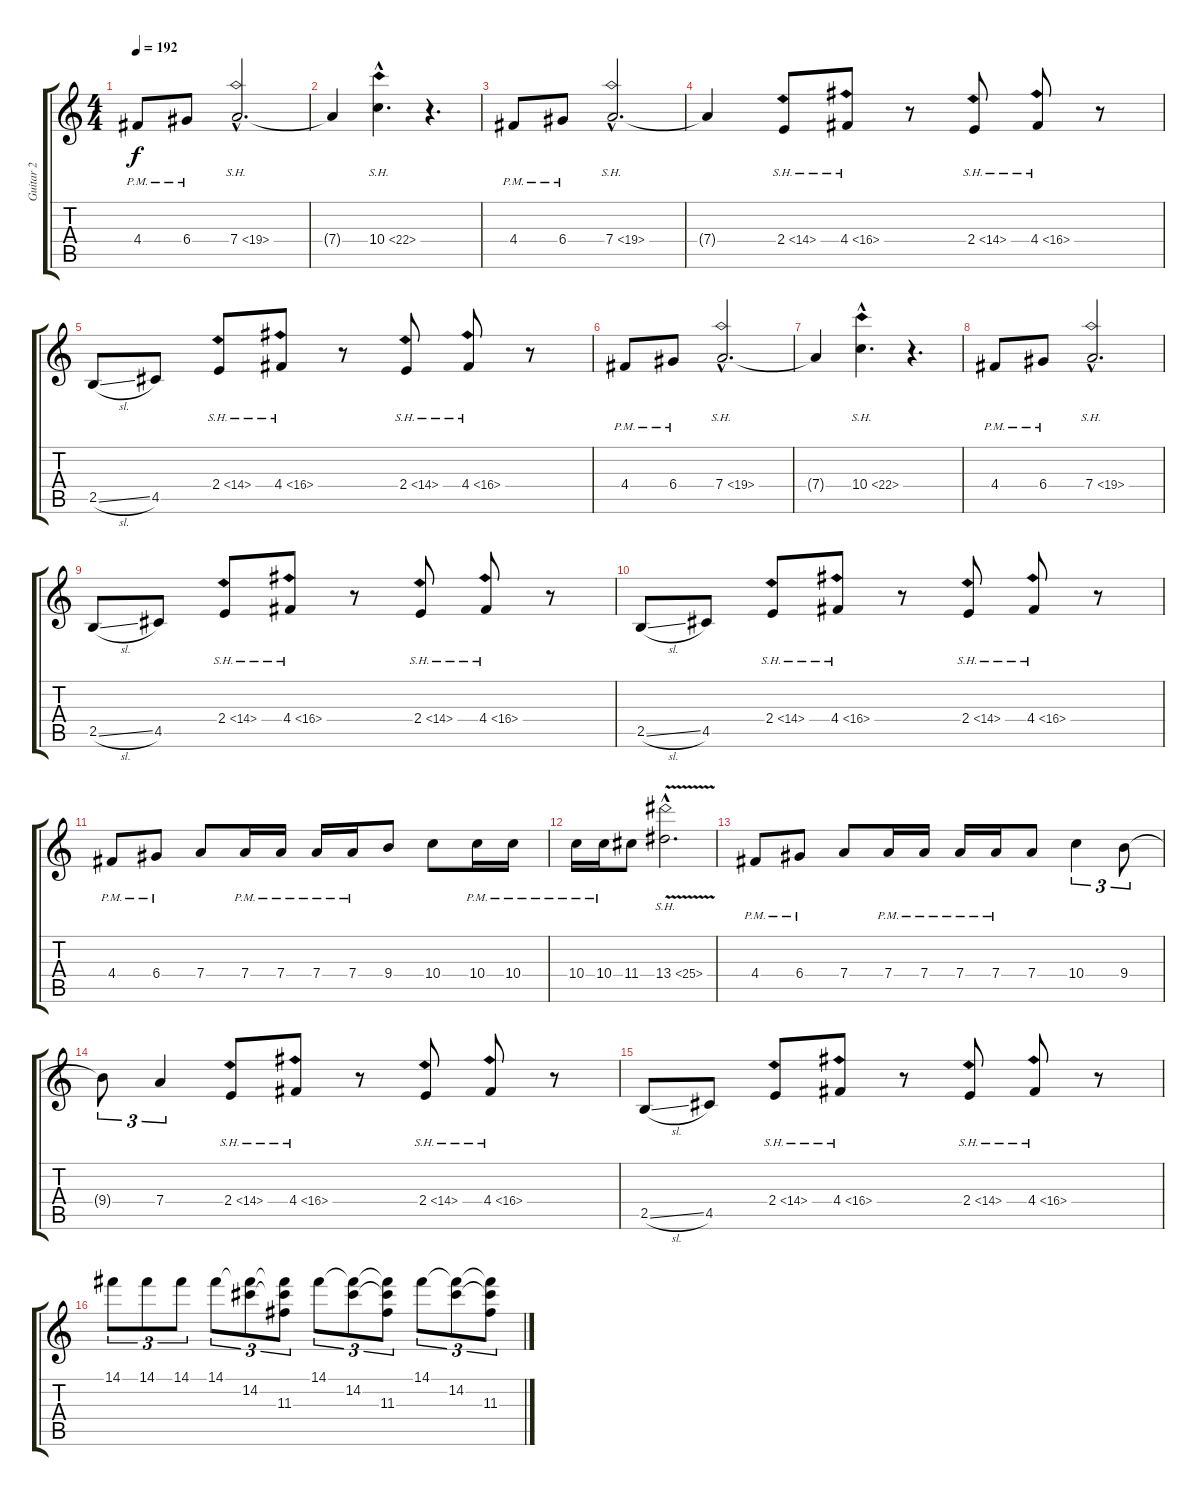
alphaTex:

\track ("Guitar 2" "Guitar 2") {instrument distortionguitar}
\staff {score tabs}
\tuning (E4 B3 G3 D3 A2 E2) {hide}
\ts (4 4)
\tempo 192
\clef g2
\ks c
4.4{pm}.8{dy f volume 16 instrument distortionguitar} 6.4{pm}.8 7.4{sh 12 hac}.2{d} |
7.4{t}.4 10.4{sh 12 hac}.4{d} r.4{d} |
4.4{pm}.8 6.4{pm}.8 7.4{sh 12 hac}.2{d} |
7.4{t}.4 2.4{sh 12}.8 4.4{sh 12}.8 r.8 2.4{sh 12}.8 4.4{sh 12}.8 r.8 |
2.5{sl}.8 4.5.8 2.4{sh 12}.8 4.4{sh 12}.8 r.8 2.4{sh 12}.8 4.4{sh 12}.8 r.8 |
4.4{pm}.8 6.4{pm}.8 7.4{sh 12 hac}.2{d} |
7.4{t}.4 10.4{sh 12 hac}.4{d} r.4{d} |
4.4{pm}.8 6.4{pm}.8 7.4{sh 12 hac}.2{d} |
2.5{sl}.8 4.5.8 2.4{sh 12}.8 4.4{sh 12}.8 r.8 2.4{sh 12}.8 4.4{sh 12}.8 r.8 |
2.5{sl}.8 4.5.8 2.4{sh 12}.8 4.4{sh 12}.8 r.8 2.4{sh 12}.8 4.4{sh 12}.8 r.8 |
4.4{pm}.8 6.4{pm}.8 7.4.8 7.4{pm}.16 7.4{pm}.16 7.4{pm}.16 7.4{pm}.16 9.4.8 10.4.8 10.4{pm}.16 10.4{pm}.16 |
10.4{pm}.16 10.4{pm}.16 11.4.8 13.4{sh 12 v hac}.2{d} |
4.4{pm}.8 6.4{pm}.8 7.4.8 7.4{pm}.16 7.4{pm}.16 7.4{pm}.16 7.4{pm}.16 7.4.8 10.4.4{tu (3 2)} 9.4.8{tu (3 2)} |
9.4{t}.8{tu (3 2)} 7.4.4{tu (3 2)} 2.4{sh 12}.8 4.4{sh 12}.8 r.8 2.4{sh 12}.8 4.4{sh 12}.8 r.8 |
2.5{sl}.8 4.5.8 2.4{sh 12}.8 4.4{sh 12}.8 r.8 2.4{sh 12}.8 4.4{sh 12}.8 r.8 |
14.1.8{tu (3 2)} 14.1.8{tu (3 2)} 14.1.8{tu (3 2)} 14.1.8{tu (3 2)} (14.1{t} 14.2).8{tu (3 2)} (14.1{t} 14.2{t} 11.3).8{tu (3 2)} 14.1.8{tu (3 2)} (14.1{t} 14.2).8{tu (3 2)} (14.1{t} 14.2{t} 11.3).8{tu (3 2)} 14.1.8{tu (3 2)} (14.1{t} 14.2).8{tu (3 2)} (14.1{t} 14.2{t} 11.3).8{tu (3 2)}
